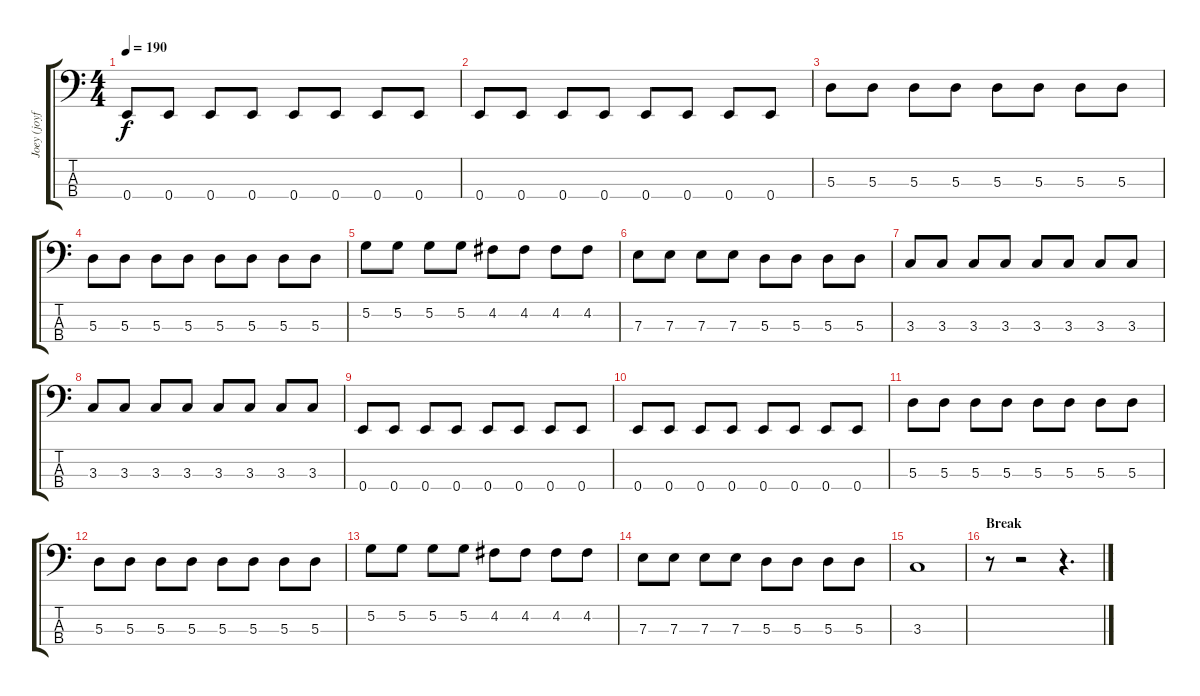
\track ("Joey (joyfull) De Maio" "Joey (joyf") {instrument electricbasspick}
\staff {score tabs}
\tuning (G2 D2 A1 E1) {hide}
\ts (4 4)
\tempo 190
\clef f4
\ks c
0.4.8{dy f} 0.4.8 0.4.8 0.4.8 0.4.8 0.4.8 0.4.8 0.4.8 |
0.4.8 0.4.8 0.4.8 0.4.8 0.4.8 0.4.8 0.4.8 0.4.8 |
5.3.8 5.3.8 5.3.8 5.3.8 5.3.8 5.3.8 5.3.8 5.3.8 |
5.3.8 5.3.8 5.3.8 5.3.8 5.3.8 5.3.8 5.3.8 5.3.8 |
5.2.8 5.2.8 5.2.8 5.2.8 4.2.8 4.2.8 4.2.8 4.2.8 |
7.3.8 7.3.8 7.3.8 7.3.8 5.3.8 5.3.8 5.3.8 5.3.8 |
3.3.8 3.3.8 3.3.8 3.3.8 3.3.8 3.3.8 3.3.8 3.3.8 |
3.3.8 3.3.8 3.3.8 3.3.8 3.3.8 3.3.8 3.3.8 3.3.8 |
0.4.8 0.4.8 0.4.8 0.4.8 0.4.8 0.4.8 0.4.8 0.4.8 |
0.4.8 0.4.8 0.4.8 0.4.8 0.4.8 0.4.8 0.4.8 0.4.8 |
5.3.8 5.3.8 5.3.8 5.3.8 5.3.8 5.3.8 5.3.8 5.3.8 |
5.3.8 5.3.8 5.3.8 5.3.8 5.3.8 5.3.8 5.3.8 5.3.8 |
5.2.8 5.2.8 5.2.8 5.2.8 4.2.8 4.2.8 4.2.8 4.2.8 |
7.3.8 7.3.8 7.3.8 7.3.8 5.3.8 5.3.8 5.3.8 5.3.8 |
3.3.1 |
\section ("" "Break")
r.8 r.2 r.4{d}
